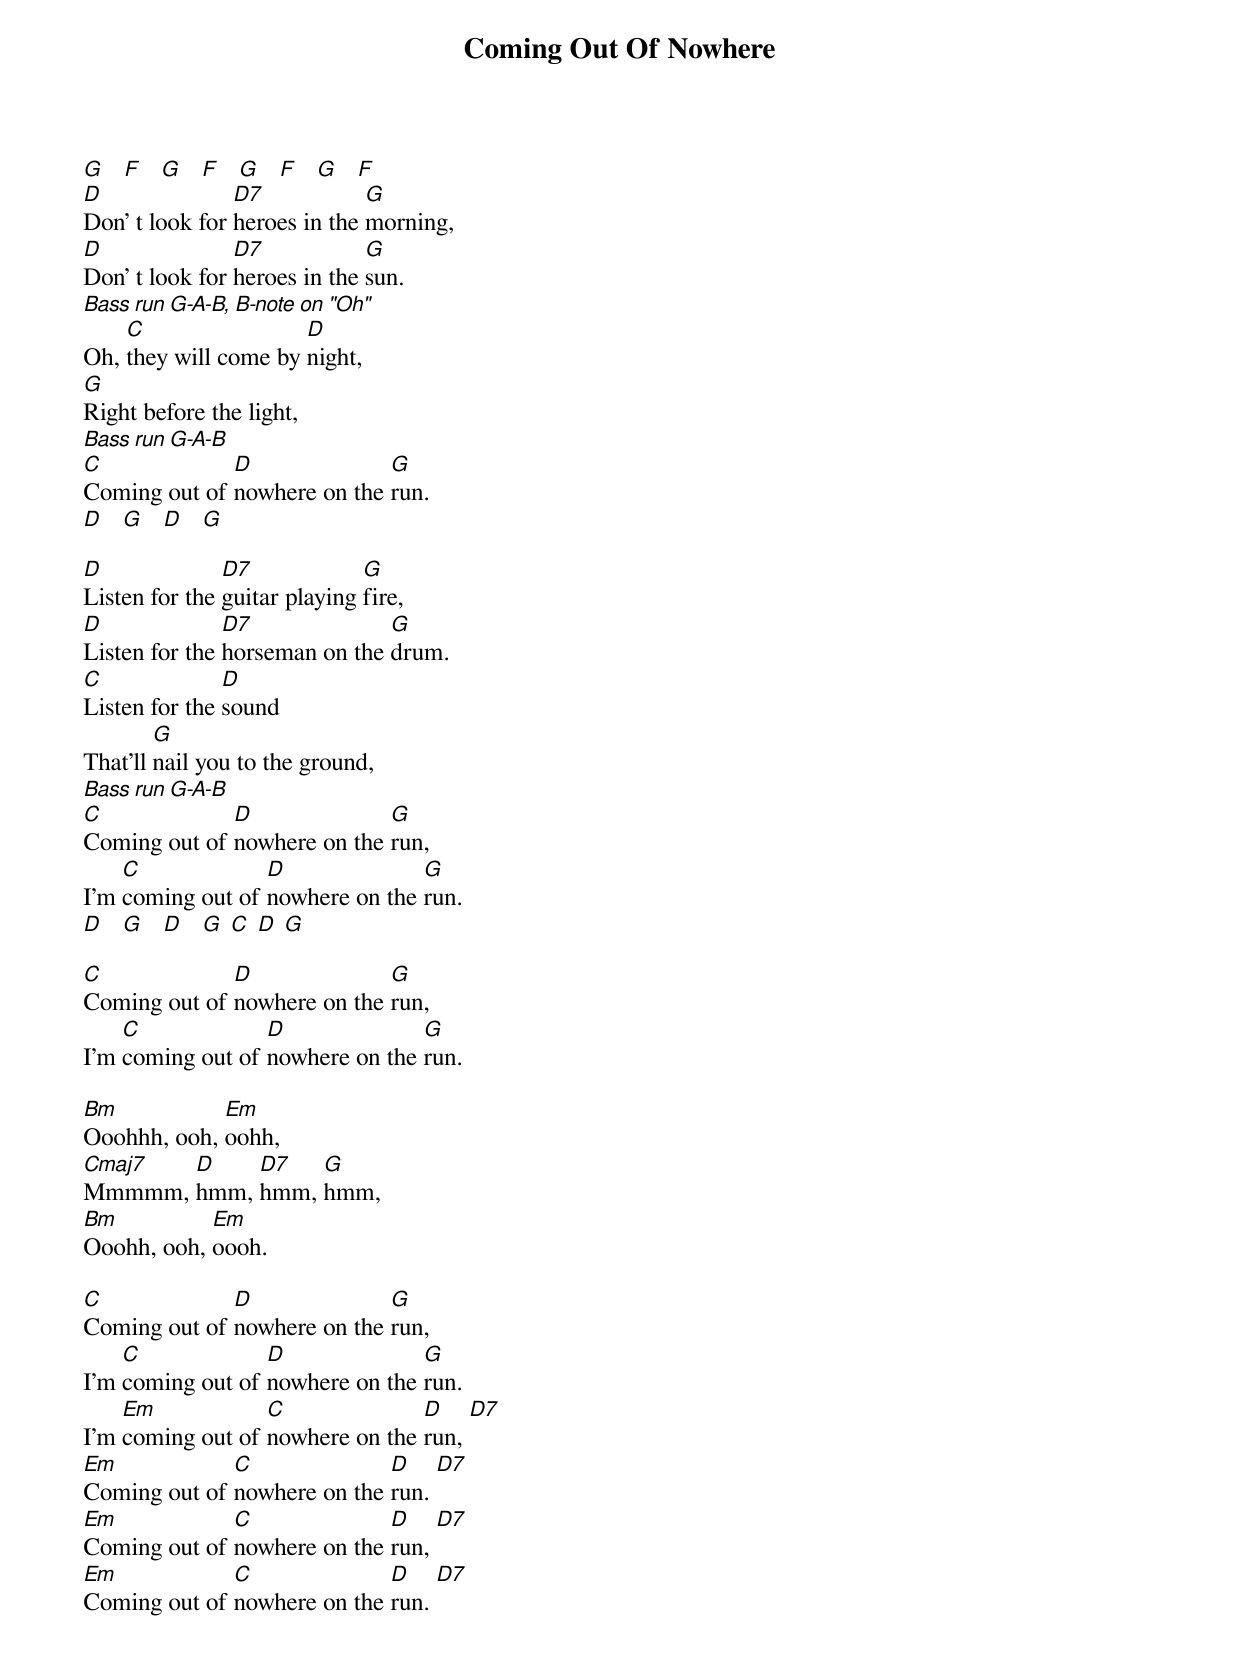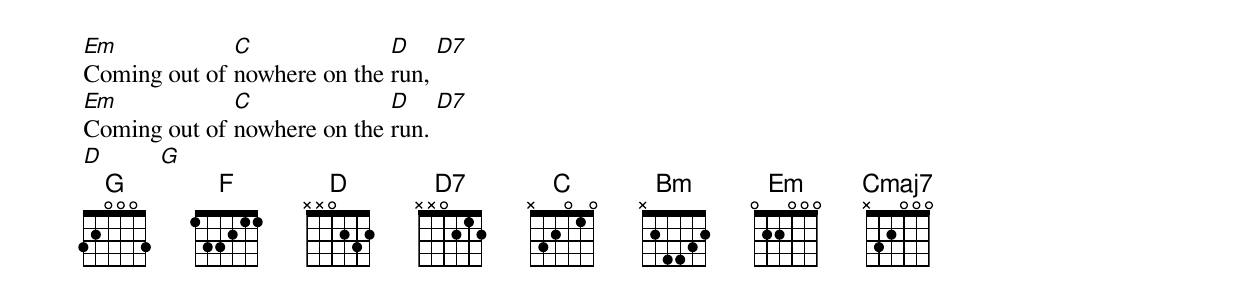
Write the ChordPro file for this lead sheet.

{title: Coming Out Of Nowhere}
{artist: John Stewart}
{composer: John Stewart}
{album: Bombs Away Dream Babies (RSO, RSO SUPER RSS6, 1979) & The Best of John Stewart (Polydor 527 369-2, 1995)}

[G]   [F]   [G]   [F]   [G]   [F]   [G]   [F]
[D]Don' t look for [D7]heroes in the [G]morning,
[D]Don' t look for [D7]heroes in the [G]sun.
[Bass run G-A-B, B-note on "Oh"]
Oh, [C]they will come by [D]night,
[G]Right before the light,
[Bass run G-A-B]
[C]Coming out of [D]nowhere on the [G]run.
[D]   [G]   [D]   [G]

[D]Listen for the [D7]guitar playing [G]fire,
[D]Listen for the [D7]horseman on the [G]drum.
[C]Listen for the [D]sound
That'll [G]nail you to the ground,
[Bass run G-A-B]
[C]Coming out of [D]nowhere on the [G]run,
I'm [C]coming out of [D]nowhere on the [G]run.
[D]   [G]   [D]   [G] [C] [D] [G]

[C]Coming out of [D]nowhere on the [G]run,
I'm [C]coming out of [D]nowhere on the [G]run.

[Bm]Ooohhh, ooh, [Em]oohh,
[Cmaj7]Mmmmm, [D]hmm, [D7]hmm, [G]hmm,
[Bm]Ooohh, ooh, [Em]oooh.

[C]Coming out of [D]nowhere on the [G]run,
I'm [C]coming out of [D]nowhere on the [G]run.
I'm [Em]coming out of [C]nowhere on the [D]run, [D7]
[Em]Coming out of [C]nowhere on the [D]run. [D7]
[Em]Coming out of [C]nowhere on the [D]run, [D7]
[Em]Coming out of [C]nowhere on the [D]run. [D7]
[Em]Coming out of [C]nowhere on the [D]run, [D7]
[Em]Coming out of [C]nowhere on the [D]run. [D7]
[D]         [G]
